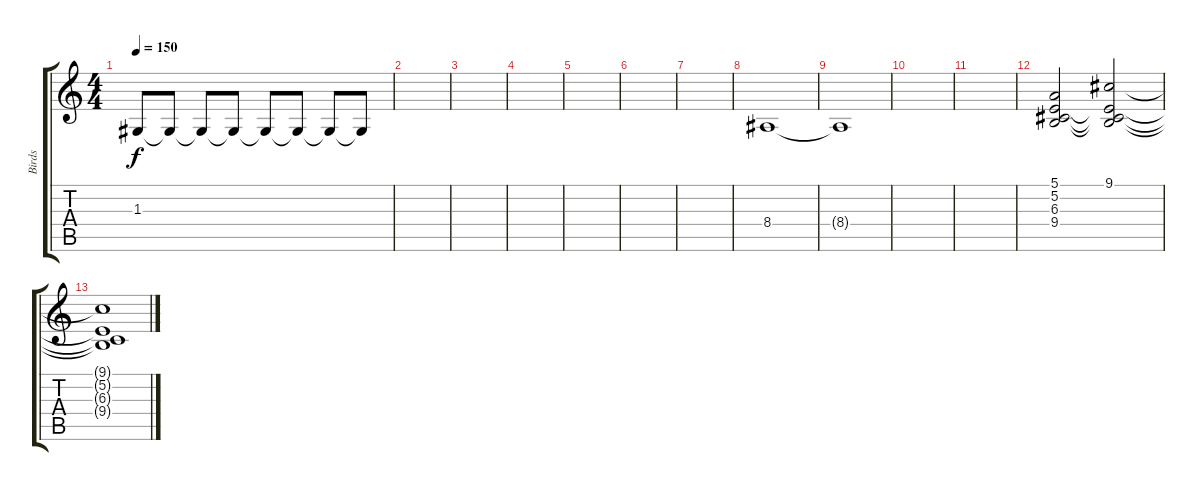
\track ("Birds" "Birds") {instrument birdtweet}
\staff {score tabs}
\tuning (E4 B3 G3 D3 A2 E2) {hide}
\ts (4 4)
\tempo 150
\clef g2
\ks c
1.3.8{dy f} 1.3{t}.8 1.3{t}.8 1.3{t}.8 1.3{t}.8 1.3{t}.8 1.3{t}.8 1.3{t}.8 |
|
|
|
|
|
|
8.4.1 |
8.4{t}.1 |
|
|
(5.1 5.2 6.3 9.4).2 (9.1 5.2{t} 6.3{t} 9.4{t}).2 |
(9.1{t} 5.2{t} 6.3{t} 9.4{t}).1
